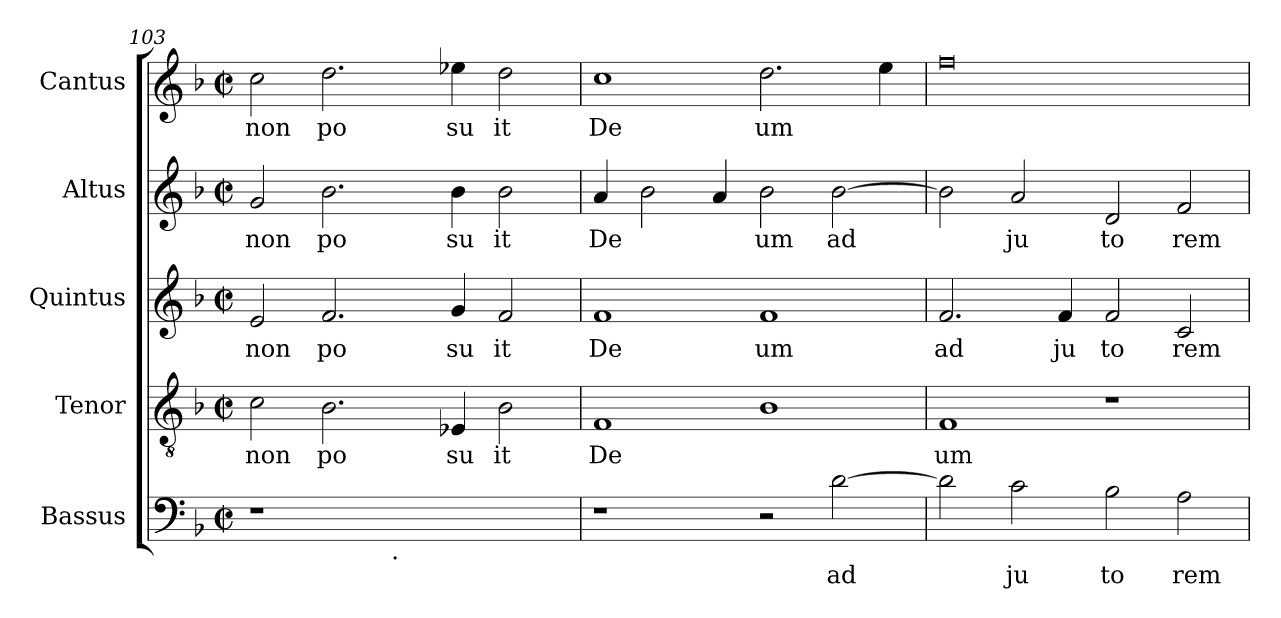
**kern	**text	**kern	**text	**kern	**text	**kern	**text	**kern	**text
*part5	*part5	*part4	*part4	*part3	*part3	*part2	*part2	*part1	*part1
*staff5	*staff5	*staff4	*staff4	*staff3	*staff3	*staff2	*staff2	*staff1	*staff1
*I"Bassus	*	*I"Tenor	*	*I"Quintus	*	*I"Altus	*	*I"Cantus	*
*clefF4	*	*clefGv2	*	*clefG2	*	*clefG2	*	*clefG2	*
*k[b-]	*	*k[b-]	*	*k[b-]	*	*k[b-]	*	*k[b-]	*
*F:	*	*F:	*	*F:	*	*F:	*	*F:	*
*M2/2	*	*M2/2	*	*M2/2	*	*M2/2	*	*M2/2	*
*met(c|)	*	*met(c|)	*	*met(c|)	*	*met(c|)	*	*met(c|)	*
=103	=103	=103	=103	=103	=103	=103	=103	=103	=103
!	!	!	!LO:LY:b:cj	!	!LO:LY:b:cj	!	!LO:LY:b:cj	!	!LO:LY:b:cj
*^	*	*	*	*	*	*	*	*	*
1r	2ryy	.	2c\	non	2e/	non	2g/	non	2cc\	non
!	!	!	!	!LO:LY:b:cj	!	!LO:LY:b:cj	!	!LO:LY:b:cj	!	!LO:LY:b:cj
.	4...ryy	.	2.B-\	po	2.f/	po	2.b-\	po	2.dd\	po
!	!LO:TX:b:t=.	!	!	!	!	!	!	!	!	!
.	1ryy	.	.	.	.	.	.	.	.	.
1ryy	.	.	.	.	.	.	.	.	.	.
!	!	!	!	!LO:LY:b:cj	!	!LO:LY:b:cj	!	!LO:LY:b:cj	!	!LO:LY:b:cj
.	.	.	4E-X/	su	4g/	su	4b-\	su	4ee-\	su
!	!	!	!	!LO:LY:b:cj	!	!LO:LY:b:cj	!	!LO:LY:b:cj	!	!LO:LY:b:cj
.	.	.	2B-\	it	2f/	it	2b-\	it	2dd\	it
.	32ryy	.	.	.	.	.	.	.	.	.
=104	=104	=104	=104	=104	=104	=104	=104	=104	=104	=104
!	!	!	!	!LO:LY:b:cj	!	!LO:LY:b:cj	!	!LO:LY:b:cj	!	!LO:LY:b:cj
*v	*v	*	*	*	*	*	*	*	*	*
1r	.	1F	De	1f	De	4a/	De	1cc	De
!	!	!	!	!	!	!	!LO:LY:b:cj	!	!
.	.	.	.	.	.	2b-\	.	.	.
!	!	!	!	!	!	!	!LO:LY:b:cj	!	!
.	.	.	.	.	.	4a/	.	.	.
!	!	!	!LO:LY:b:cj	!	!LO:LY:b:cj	!	!LO:LY:b:cj	!	!LO:LY:b:cj
2r	.	1B-	.	1f	um	2b-\	um	2.dd\	um
!	!LO:LY:b:cj	!	!	!	!	!	!LO:LY:b:cj	!	!
[>2d\	ad	.	.	.	.	[>2b-\	ad	.	.
!	!	!	!	!	!	!	!	!	!LO:LY:b:cj
.	.	.	.	.	.	.	.	4ee\	.
=105	=105	=105	=105	=105	=105	=105	=105	=105	=105
!	!LO:LY:b:cj	!	!LO:LY:b:cj	!	!LO:LY:b:cj	!	!LO:LY:b:cj	!	!LO:LY:b:cj
2d\]	.	1F	um	2.f/	ad	2b-\]	.	0ff	.
!	!LO:LY:b:cj	!	!	!	!	!	!LO:LY:b:cj	!	!
2c\	ju	.	.	.	.	2a/	ju	.	.
!	!	!	!	!	!LO:LY:b:cj	!	!	!	!
.	.	.	.	4f/	ju	.	.	.	.
!	!LO:LY:b:cj	!	!	!	!LO:LY:b:cj	!	!LO:LY:b:cj	!	!
2B-\	to	1r	.	2f/	to	2d/	to	.	.
!	!LO:LY:b:cj	!	!	!	!LO:LY:b:cj	!	!LO:LY:b:cj	!	!
2A\	rem	.	.	2c/	rem	2f/	rem	.	.
=	=	=	=	=	=	=	=	=	=
*-	*-	*-	*-	*-	*-	*-	*-	*-	*-
